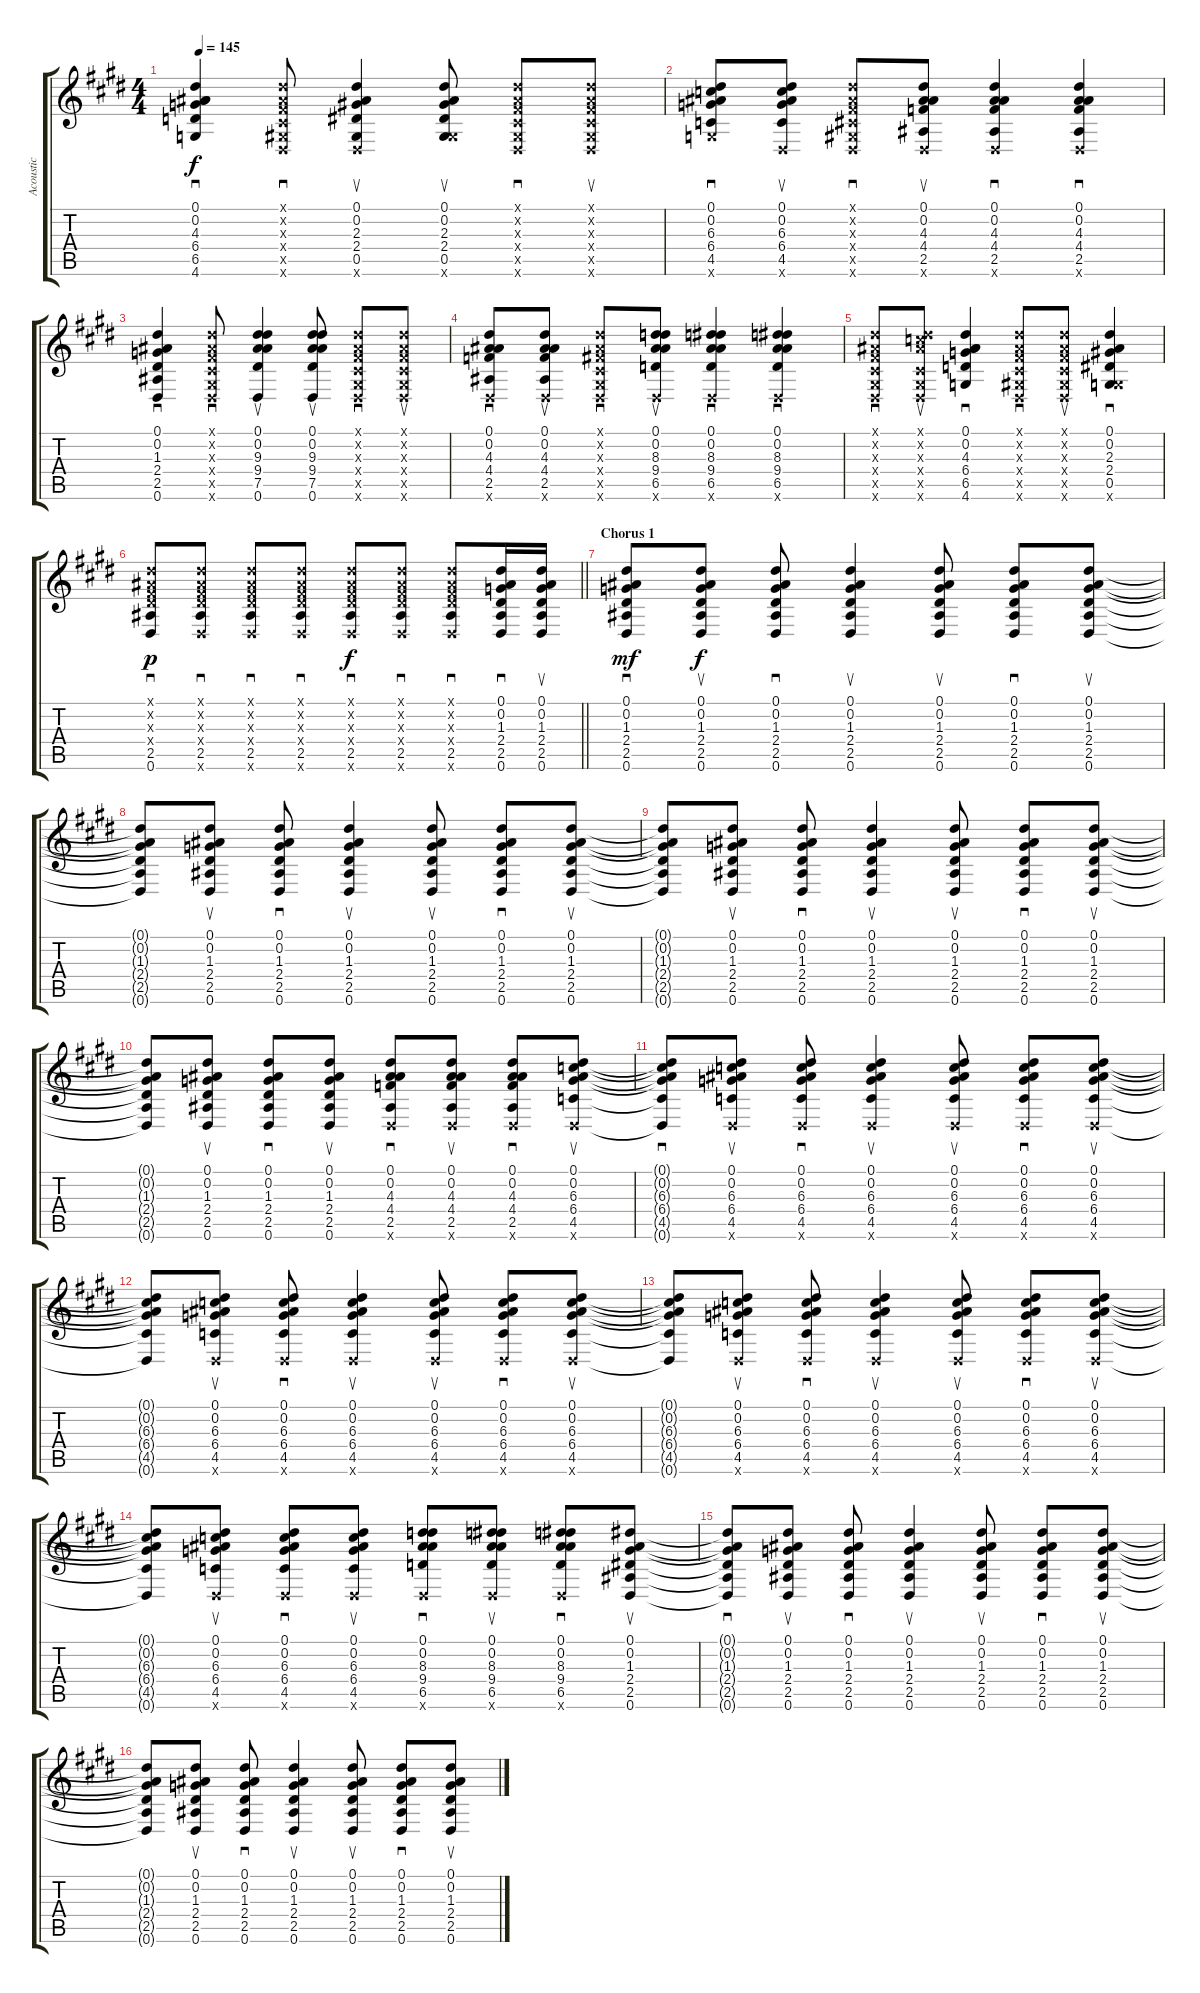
\track ("Acoustic" "Acoustic") {instrument acousticguitarsteel}
\staff {score tabs}
\tuning (Eb4 Bb3 Gb3 Db3 Ab2 Eb2) {hide}
\ts (4 4)
\tempo 145
\clef g2
\ks e
(0.1 0.2 4.3 6.4 6.5 4.6).4{sd dy f} (0.1{x} 0.2{x} 0.3{x} 0.4{x} 0.5{x} 0.6{x}).8{sd} (0.1 0.2 2.3 2.4 0.5 0.6{x}).4{su} (0.1 0.2 2.3 2.4 0.5 5.6{x}).8{su} (0.1{x} 0.2{x} 0.3{x} 0.4{x} 0.5{x} 0.6{x}).8{sd} (0.1{x} 0.2{x} 0.3{x} 0.4{x} 0.5{x} 0.6{x}).8{su} |
(0.1 0.2 6.3 6.4 4.5 4.6{x}).8{sd} (0.1 0.2 6.3 6.4 4.5 0.6{x}).8{su} (0.1{x} 0.2{x} 0.3{x} 0.4{x} 0.5{x} 0.6{x}).8{sd} (0.1 0.2 4.3 4.4 2.5 0.6{x}).8{su} (0.1 0.2 4.3 4.4 2.5 0.6{x}).4{sd} (0.1 0.2 4.3 4.4 2.5 0.6{x}).4{sd} |
(0.1 0.2 1.3 2.4 2.5 0.6).4{sd} (0.1{x} 0.2{x} 0.3{x} 0.4{x} 0.5{x} 0.6{x}).8{sd} (0.1 0.2 9.3 9.4 7.5 0.6).4{su} (0.1 0.2 9.3 9.4 7.5 0.6).8{su} (0.1{x} 0.2{x} 0.3{x} 0.4{x} 0.5{x} 0.6{x}).8{sd} (0.1{x} 0.2{x} 0.3{x} 0.4{x} 0.5{x} 0.6{x}).8{su} |
(0.1 0.2 4.3 4.4 2.5 0.6{x}).8{sd} (0.1 0.2 4.3 4.4 2.5 0.6{x}).8{su} (0.1{x} 0.2{x} 0.3{x} 0.4{x} 0.5{x} 0.6{x}).8{sd} (0.1 0.2 8.3 9.4 6.5 0.6{x}).8{su} (0.1 0.2 8.3 9.4 6.5 0.6{x}).4{sd} (0.1 0.2 8.3 9.4 6.5 0.6{x}).4{sd} |
(0.1{x} 0.2{x} 0.3{x} 0.4{x} 0.5{x} 0.6{x}).8{sd} (0.1{x} 0.2{x} 6.3{x} 0.4{x} 0.5{x} 0.6{x}).8{su} (0.1 0.2 4.3 6.4 6.5 4.6).4{sd} (0.1{x} 0.2{x} 0.3{x} 0.4{x} 0.5{x} 0.6{x}).8{sd} (0.1{x} 0.2{x} 0.3{x} 0.4{x} 0.5{x} 0.6{x}).8{su} (0.1 0.2 2.3 2.4 0.5 4.6{x}).4{sd} |
\barLineRight lightlight
(0.1{x} 0.2{x} 0.3{x} 2.4{x} 2.5 0.6).8{sd dy p volume 11} (0.1{x} 0.2{x} 0.3{x} 2.4{x} 2.5 0.6{x}).8{sd} (0.1{x} 0.2{x} 0.3{x} 2.4{x} 2.5 0.6{x}).8{sd} (0.1{x} 0.2{x} 0.3{x} 2.4{x} 2.5 0.6{x}).8{sd} (0.1{x} 0.2{x} 0.3{x} 2.4{x} 2.5 0.6{x}).8{sd dy f} (0.1{x} 0.2{x} 0.3{x} 2.4{x} 2.5 0.6{x}).8{sd} (0.1{x} 0.2{x} 0.3{x} 2.4{x} 2.5 0.6{x}).8{sd} (0.1 0.2 1.3 2.4 2.5 0.6).16{sd} (0.1 0.2 1.3 2.4 2.5 0.6).16{su} |
\section ("" "Chorus 1")
(0.1 0.2 1.3 2.4 2.5 0.6).8{sd dy mf} (0.1 0.2 1.3 2.4 2.5 0.6).8{su dy f} (0.1 0.2 1.3 2.4 2.5 0.6).8{sd} (0.1 0.2 1.3 2.4 2.5 0.6).4{su} (0.1 0.2 1.3 2.4 2.5 0.6).8{su} (0.1 0.2 1.3 2.4 2.5 0.6).8{sd} (0.1 0.2 1.3 2.4 2.5 0.6).8{su} |
(0.1{t} 0.2{t} 1.3{t} 2.4{t} 2.5{t} 0.6{t}).8 (0.1 0.2 1.3 2.4 2.5 0.6).8{su} (0.1 0.2 1.3 2.4 2.5 0.6).8{sd} (0.1 0.2 1.3 2.4 2.5 0.6).4{su} (0.1 0.2 1.3 2.4 2.5 0.6).8{su} (0.1 0.2 1.3 2.4 2.5 0.6).8{sd} (0.1 0.2 1.3 2.4 2.5 0.6).8{su} |
(0.1{t} 0.2{t} 1.3{t} 2.4{t} 2.5{t} 0.6{t}).8 (0.1 0.2 1.3 2.4 2.5 0.6).8{su} (0.1 0.2 1.3 2.4 2.5 0.6).8{sd} (0.1 0.2 1.3 2.4 2.5 0.6).4{su} (0.1 0.2 1.3 2.4 2.5 0.6).8{su} (0.1 0.2 1.3 2.4 2.5 0.6).8{sd} (0.1 0.2 1.3 2.4 2.5 0.6).8{su} |
(0.1{t} 0.2{t} 1.3{t} 2.4{t} 2.5{t} 0.6{t}).8 (0.1 0.2 1.3 2.4 2.5 0.6).8{su} (0.1 0.2 1.3 2.4 2.5 0.6).8{sd} (0.1 0.2 1.3 2.4 2.5 0.6).8{su} (0.1 0.2 4.3 4.4 2.5 0.6{x}).8{sd} (0.1 0.2 4.3 4.4 2.5 0.6{x}).8{su} (0.1 0.2 4.3 4.4 2.5 0.6{x}).8{sd} (0.1 0.2 6.3 6.4 4.5 0.6{x}).8{su} |
(0.1{t} 0.2{t} 6.3{t} 6.4{t} 4.5{t} 0.6{t}).8{sd} (0.1 0.2 6.3 6.4 4.5 0.6{x}).8{su} (0.1 0.2 6.3 6.4 4.5 0.6{x}).8{sd} (0.1 0.2 6.3 6.4 4.5 0.6{x}).4{su} (0.1 0.2 6.3 6.4 4.5 0.6{x}).8{su} (0.1 0.2 6.3 6.4 4.5 0.6{x}).8{sd} (0.1 0.2 6.3 6.4 4.5 0.6{x}).8{su} |
(0.1{t} 0.2{t} 6.3{t} 6.4{t} 4.5{t} 0.6{t}).8 (0.1 0.2 6.3 6.4 4.5 0.6{x}).8{su} (0.1 0.2 6.3 6.4 4.5 0.6{x}).8{sd} (0.1 0.2 6.3 6.4 4.5 0.6{x}).4{su} (0.1 0.2 6.3 6.4 4.5 0.6{x}).8{su} (0.1 0.2 6.3 6.4 4.5 0.6{x}).8{sd} (0.1 0.2 6.3 6.4 4.5 0.6{x}).8{su} |
(0.1{t} 0.2{t} 6.3{t} 6.4{t} 4.5{t} 0.6{t}).8 (0.1 0.2 6.3 6.4 4.5 0.6{x}).8{su} (0.1 0.2 6.3 6.4 4.5 0.6{x}).8{sd} (0.1 0.2 6.3 6.4 4.5 0.6{x}).4{su} (0.1 0.2 6.3 6.4 4.5 0.6{x}).8{su} (0.1 0.2 6.3 6.4 4.5 0.6{x}).8{sd} (0.1 0.2 6.3 6.4 4.5 0.6{x}).8{su} |
(0.1{t} 0.2{t} 6.3{t} 6.4{t} 4.5{t} 0.6{t}).8 (0.1 0.2 6.3 6.4 4.5 0.6{x}).8{su} (0.1 0.2 6.3 6.4 4.5 0.6{x}).8{sd} (0.1 0.2 6.3 6.4 4.5 0.6{x}).8{su} (0.1 0.2 8.3 9.4 6.5 0.6{x}).8{sd} (0.1 0.2 8.3 9.4 6.5 0.6{x}).8{su} (0.1 0.2 8.3 9.4 6.5 0.6{x}).8{sd} (0.1 0.2 1.3 2.4 2.5 0.6).8{su} |
(0.1{t} 0.2{t} 1.3{t} 2.4{t} 2.5{t} 0.6{t}).8{sd} (0.1 0.2 1.3 2.4 2.5 0.6).8{su} (0.1 0.2 1.3 2.4 2.5 0.6).8{sd} (0.1 0.2 1.3 2.4 2.5 0.6).4{su} (0.1 0.2 1.3 2.4 2.5 0.6).8{su} (0.1 0.2 1.3 2.4 2.5 0.6).8{sd} (0.1 0.2 1.3 2.4 2.5 0.6).8{su} |
(0.1{t} 0.2{t} 1.3{t} 2.4{t} 2.5{t} 0.6{t}).8 (0.1 0.2 1.3 2.4 2.5 0.6).8{su} (0.1 0.2 1.3 2.4 2.5 0.6).8{sd} (0.1 0.2 1.3 2.4 2.5 0.6).4{su} (0.1 0.2 1.3 2.4 2.5 0.6).8{su} (0.1 0.2 1.3 2.4 2.5 0.6).8{sd} (0.1 0.2 1.3 2.4 2.5 0.6).8{su}
